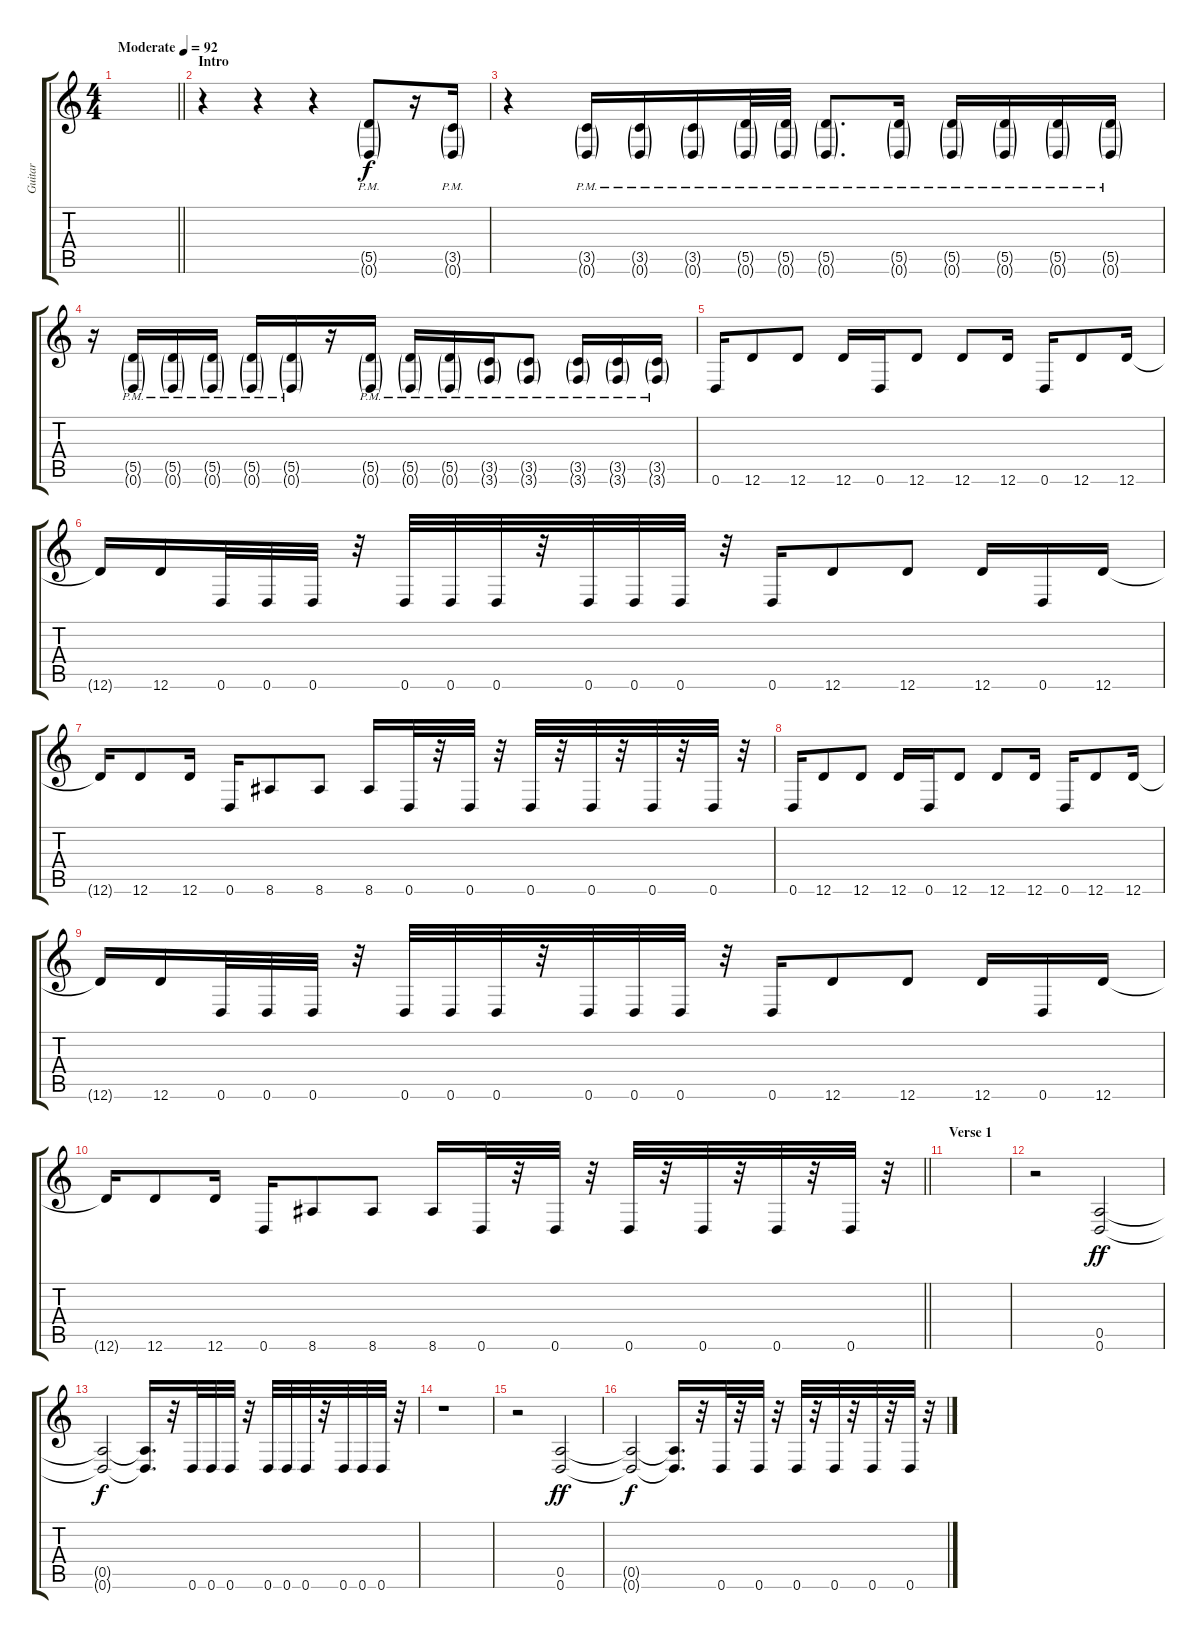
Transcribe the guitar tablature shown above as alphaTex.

\track ("Guitar" "Guitar") {instrument overdrivenguitar}
\staff {score tabs}
\tuning (E4 B3 G3 D3 A2 D2) {hide}
\ts (4 4)
\tempo (92 "Moderate")
\clef g2
\barLineRight lightlight
\ks c
|
\section ("" "Intro")
r.4 r.4 r.4 (5.5{g pm} 0.6{g pm}).8 r.16 (3.5{g pm} 0.6{g pm}).16 |
r.4 (3.5{g pm} 0.6{g pm}).16 (3.5{g pm} 0.6{g pm}).16 (3.5{g pm} 0.6{g pm}).16 (5.5{g pm} 0.6{g pm}).32 (5.5{g pm} 0.6{g pm}).32 (5.5{g pm} 0.6{g pm}).8{d} (5.5{g pm} 0.6{g pm}).16 (5.5{g pm} 0.6{g pm}).16 (5.5{g pm} 0.6{g pm}).16 (5.5{g pm} 0.6{g pm}).16 (5.5{g pm} 0.6{g pm}).16 |
r.16 (5.5{g pm} 0.6{g pm}).16 (5.5{g pm} 0.6{g pm}).16 (5.5{g pm} 0.6{g pm}).16 (5.5{g pm} 0.6{g pm}).16 (5.5{g pm} 0.6{g pm}).16 r.16 (5.5{g pm} 0.6{g pm}).16 (5.5{g pm} 0.6{g pm}).16 (5.5{g pm} 0.6{g pm}).16 (3.5{g pm} 3.6{g pm}).16 (3.5{g pm} 3.6{g pm}).8 (3.5{g pm} 3.6{g pm}).16 (3.5{g pm} 3.6{g pm}).16 (3.5{g pm} 3.6{g pm}).16 |
0.6.16 12.6.8 12.6.8 12.6.16 0.6.16 12.6.8 12.6.8 12.6.16 0.6.16 12.6.8 12.6.16 |
12.6{t}.16 12.6.16 0.6.32 0.6.32 0.6.32 r.32 0.6.32 0.6.32 0.6.32 r.32 0.6.32 0.6.32 0.6.32 r.32 0.6.16 12.6.8 12.6.8 12.6.16 0.6.16 12.6.16 |
12.6{t}.16 12.6.8 12.6.16 0.6.16 8.6.8 8.6.8 8.6.16 0.6.32 r.32 0.6.32 r.32 0.6.32 r.32 0.6.32 r.32 0.6.32 r.32 0.6.32 r.32 |
0.6.16 12.6.8 12.6.8 12.6.16 0.6.16 12.6.8 12.6.8 12.6.16 0.6.16 12.6.8 12.6.16 |
12.6{t}.16 12.6.16 0.6.32 0.6.32 0.6.32 r.32 0.6.32 0.6.32 0.6.32 r.32 0.6.32 0.6.32 0.6.32 r.32 0.6.16 12.6.8 12.6.8 12.6.16 0.6.16 12.6.16 |
\barLineRight lightlight
12.6{t}.16 12.6.8 12.6.16 0.6.16 8.6.8 8.6.8 8.6.16 0.6.32 r.32 0.6.32 r.32 0.6.32 r.32 0.6.32 r.32 0.6.32 r.32 0.6.32 r.32 |
\section ("" "Verse 1")
|
r.2 (0.5 0.6).2{dy ff} |
(0.5{t} 0.6{t}).2{dy f} (0.5{t} 0.6{t}).16{d} r.32 0.6.32 0.6.32 0.6.32 r.32 0.6.32 0.6.32 0.6.32 r.32 0.6.32 0.6.32 0.6.32 r.32 |
r.1 |
r.2 (0.5 0.6).2{dy ff} |
(0.5{t} 0.6{t}).2{dy f} (0.5{t} 0.6{t}).16{d} r.32 0.6.32 r.32 0.6.32 r.32 0.6.32 r.32 0.6.32 r.32 0.6.32 r.32 0.6.32 r.32
